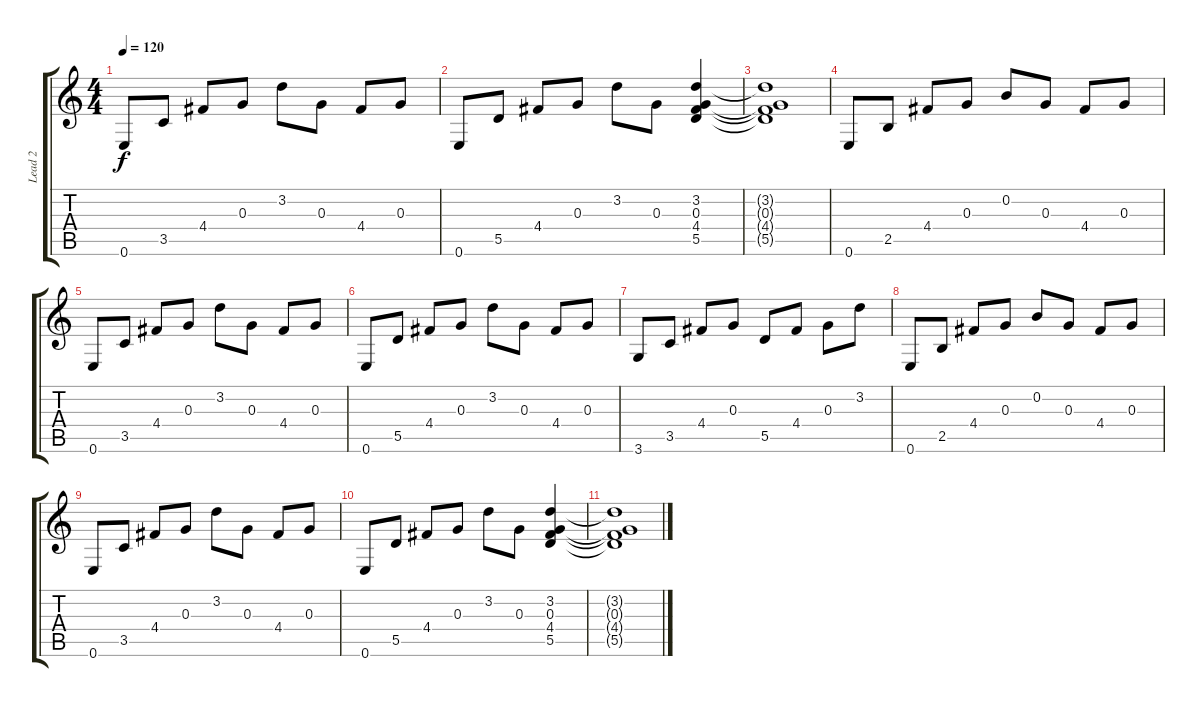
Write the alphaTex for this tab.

\track ("Lead 2" "Lead 2") {instrument distortionguitar}
\staff {score tabs}
\tuning (E4 B3 G3 D3 A2 E2) {hide}
\ts (4 4)
\tempo 120
\clef g2
\ks c
0.6.8{dy f} 3.5.8 4.4.8 0.3.8 3.2.8 0.3.8 4.4.8 0.3.8 |
0.6.8 5.5.8 4.4.8 0.3.8 3.2.8 0.3.8 (3.2 0.3 4.4 5.5).4 |
(3.2{t} 0.3{t} 4.4{t} 5.5{t}).1 |
0.6.8{instrument acousticgrandpiano} 2.5.8 4.4.8 0.3.8 0.2.8 0.3.8 4.4.8 0.3.8 |
0.6.8 3.5.8 4.4.8 0.3.8 3.2.8 0.3.8 4.4.8 0.3.8 |
0.6.8 5.5.8 4.4.8 0.3.8 3.2.8 0.3.8 4.4.8 0.3.8 |
3.6.8 3.5.8 4.4.8 0.3.8 5.5.8 4.4.8 0.3.8 3.2.8 |
0.6.8 2.5.8 4.4.8 0.3.8 0.2.8 0.3.8 4.4.8 0.3.8 |
0.6.8 3.5.8 4.4.8 0.3.8 3.2.8 0.3.8 4.4.8 0.3.8 |
0.6.8 5.5.8 4.4.8 0.3.8 3.2.8 0.3.8 (3.2 0.3 4.4 5.5).4 |
(3.2{t} 0.3{t} 4.4{t} 5.5{t}).1
